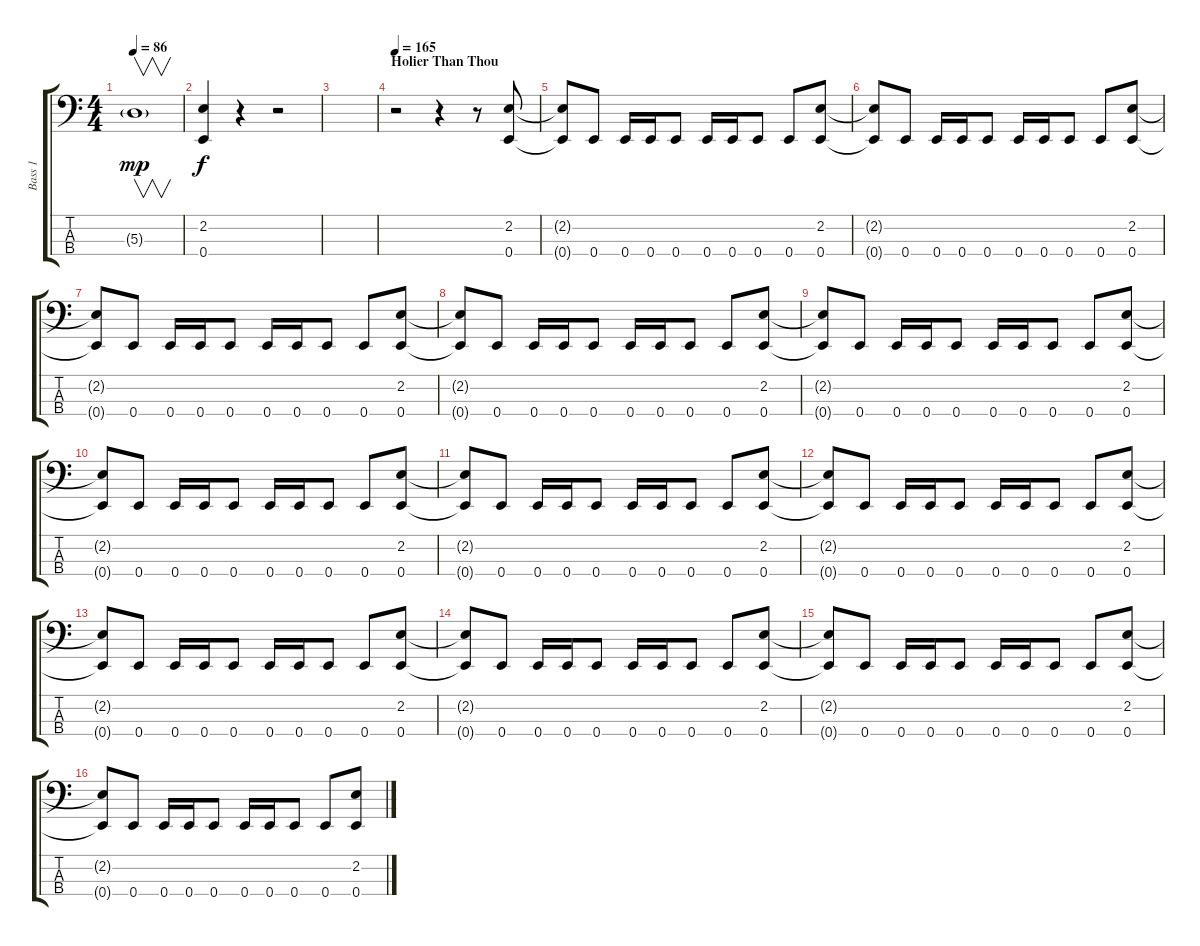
\track ("Bass 1" "Bass 1") {instrument electricbasspick}
\staff {score tabs}
\tuning (G2 D2 A1 E1) {hide}
\ts (4 4)
\tempo 86
\clef f4
\ks c
5.3{g}.1{v dy mp} |
(2.2 0.4).4{dy f} r.4 r.2 |
|
\section ("" "Holier Than Thou")
\tempo 165
r.2 r.4 r.8 (2.2 0.4).8 |
(2.2{t} 0.4{t}).8 0.4.8 0.4.16 0.4.16 0.4.8 0.4.16 0.4.16 0.4.8 0.4.8 (2.2 0.4).8 |
(2.2{t} 0.4{t}).8 0.4.8 0.4.16 0.4.16 0.4.8 0.4.16 0.4.16 0.4.8 0.4.8 (2.2 0.4).8 |
(2.2{t} 0.4{t}).8 0.4.8 0.4.16 0.4.16 0.4.8 0.4.16 0.4.16 0.4.8 0.4.8 (2.2 0.4).8 |
(2.2{t} 0.4{t}).8 0.4.8 0.4.16 0.4.16 0.4.8 0.4.16 0.4.16 0.4.8 0.4.8 (2.2 0.4).8 |
(2.2{t} 0.4{t}).8 0.4.8 0.4.16 0.4.16 0.4.8 0.4.16 0.4.16 0.4.8 0.4.8 (2.2 0.4).8 |
(2.2{t} 0.4{t}).8 0.4.8 0.4.16 0.4.16 0.4.8 0.4.16 0.4.16 0.4.8 0.4.8 (2.2 0.4).8 |
(2.2{t} 0.4{t}).8 0.4.8 0.4.16 0.4.16 0.4.8 0.4.16 0.4.16 0.4.8 0.4.8 (2.2 0.4).8 |
(2.2{t} 0.4{t}).8 0.4.8 0.4.16 0.4.16 0.4.8 0.4.16 0.4.16 0.4.8 0.4.8 (2.2 0.4).8 |
(2.2{t} 0.4{t}).8 0.4.8 0.4.16 0.4.16 0.4.8 0.4.16 0.4.16 0.4.8 0.4.8 (2.2 0.4).8 |
(2.2{t} 0.4{t}).8 0.4.8 0.4.16 0.4.16 0.4.8 0.4.16 0.4.16 0.4.8 0.4.8 (2.2 0.4).8 |
(2.2{t} 0.4{t}).8 0.4.8 0.4.16 0.4.16 0.4.8 0.4.16 0.4.16 0.4.8 0.4.8 (2.2 0.4).8 |
(2.2{t} 0.4{t}).8 0.4.8 0.4.16 0.4.16 0.4.8 0.4.16 0.4.16 0.4.8 0.4.8 (2.2 0.4).8
